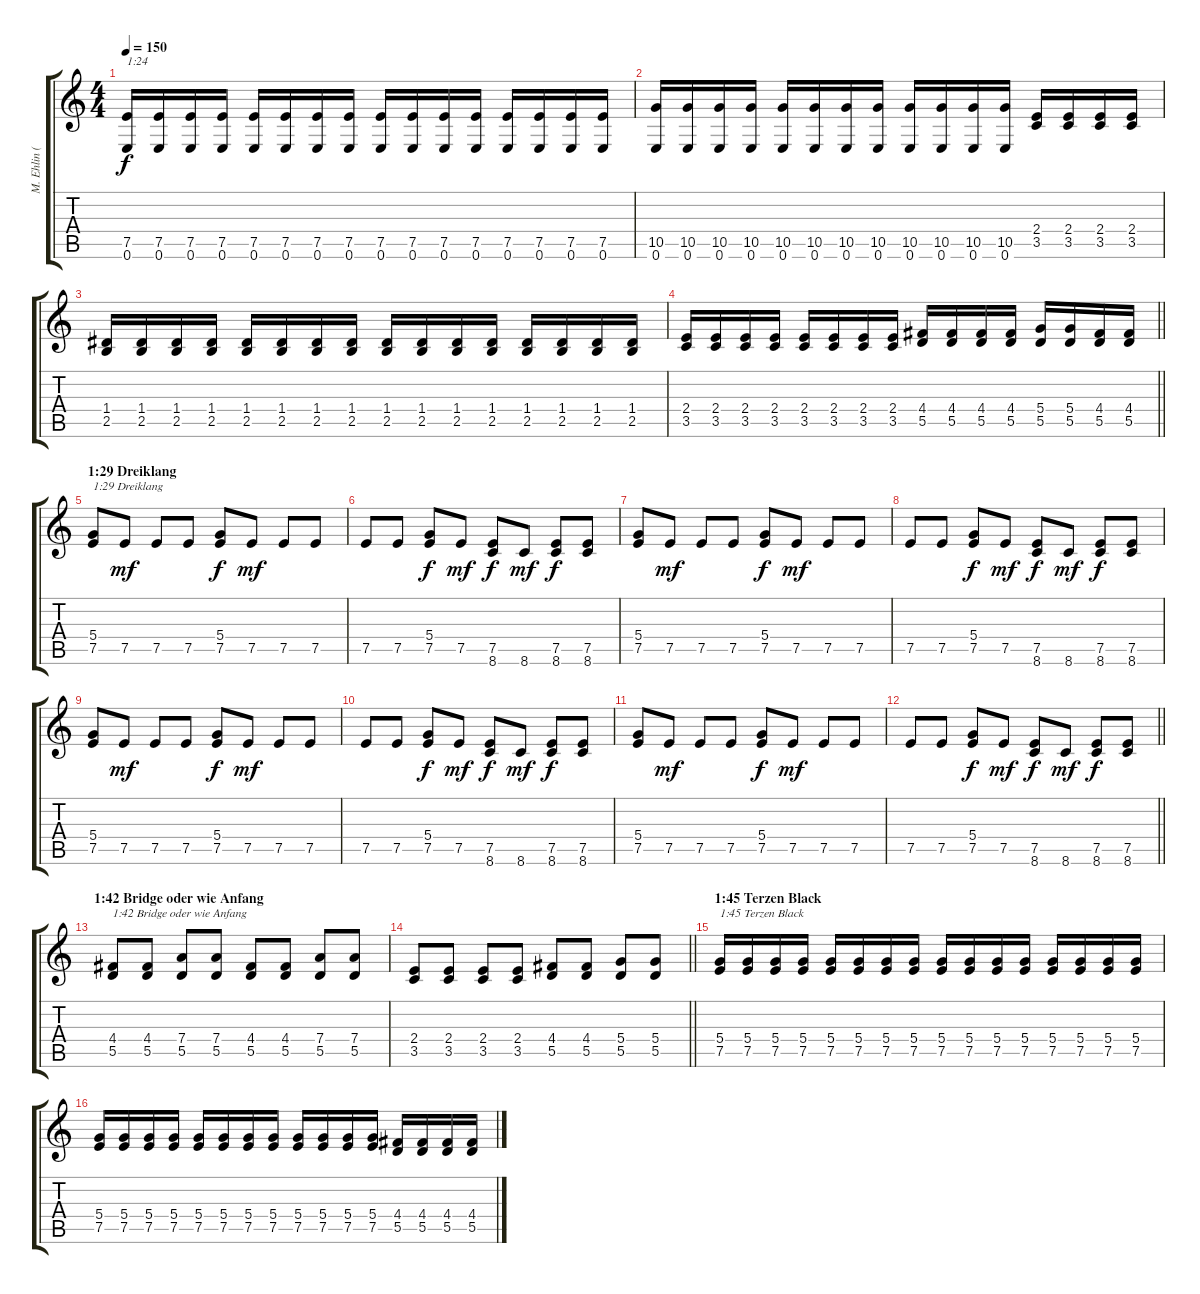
\track ("M. Ehlin (right guitar)" "M. Ehlin (") {instrument distortionguitar}
\staff {score tabs}
\tuning (E4 B3 G3 D3 A2 E2) {hide}
\ts (4 4)
\tempo 150
\clef g2
\ks c
(7.5 0.6).16{txt "1:24" dy f} (7.5 0.6).16 (7.5 0.6).16 (7.5 0.6).16 (7.5 0.6).16 (7.5 0.6).16 (7.5 0.6).16 (7.5 0.6).16 (7.5 0.6).16 (7.5 0.6).16 (7.5 0.6).16 (7.5 0.6).16 (7.5 0.6).16 (7.5 0.6).16 (7.5 0.6).16 (7.5 0.6).16 |
(10.5 0.6).16 (10.5 0.6).16 (10.5 0.6).16 (10.5 0.6).16 (10.5 0.6).16 (10.5 0.6).16 (10.5 0.6).16 (10.5 0.6).16 (10.5 0.6).16 (10.5 0.6).16 (10.5 0.6).16 (10.5 0.6).16 (2.4 3.5).16 (2.4 3.5).16 (2.4 3.5).16 (2.4 3.5).16 |
(1.4 2.5).16 (1.4 2.5).16 (1.4 2.5).16 (1.4 2.5).16 (1.4 2.5).16 (1.4 2.5).16 (1.4 2.5).16 (1.4 2.5).16 (1.4 2.5).16 (1.4 2.5).16 (1.4 2.5).16 (1.4 2.5).16 (1.4 2.5).16 (1.4 2.5).16 (1.4 2.5).16 (1.4 2.5).16 |
\barLineRight lightlight
(2.4 3.5).16 (2.4 3.5).16 (2.4 3.5).16 (2.4 3.5).16 (2.4 3.5).16 (2.4 3.5).16 (2.4 3.5).16 (2.4 3.5).16 (4.4 5.5).16 (4.4 5.5).16 (4.4 5.5).16 (4.4 5.5).16 (5.4 5.5).16 (5.4 5.5).16 (4.4 5.5).16 (4.4 5.5).16 |
\section ("" "1:29 Dreiklang")
(5.4 7.5).8{txt "1:29 Dreiklang"} 7.5.8{dy mf} 7.5.8 7.5.8 (5.4 7.5).8{dy f} 7.5.8{dy mf} 7.5.8 7.5.8 |
7.5.8 7.5.8 (5.4 7.5).8{dy f} 7.5.8{dy mf} (7.5 8.6).8{dy f} 8.6.8{dy mf} (7.5 8.6).8{dy f} (7.5 8.6).8 |
(5.4 7.5).8 7.5.8{dy mf} 7.5.8 7.5.8 (5.4 7.5).8{dy f} 7.5.8{dy mf} 7.5.8 7.5.8 |
7.5.8 7.5.8 (5.4 7.5).8{dy f} 7.5.8{dy mf} (7.5 8.6).8{dy f} 8.6.8{dy mf} (7.5 8.6).8{dy f} (7.5 8.6).8 |
(5.4 7.5).8 7.5.8{dy mf} 7.5.8 7.5.8 (5.4 7.5).8{dy f} 7.5.8{dy mf} 7.5.8 7.5.8 |
7.5.8 7.5.8 (5.4 7.5).8{dy f} 7.5.8{dy mf} (7.5 8.6).8{dy f} 8.6.8{dy mf} (7.5 8.6).8{dy f} (7.5 8.6).8 |
(5.4 7.5).8 7.5.8{dy mf} 7.5.8 7.5.8 (5.4 7.5).8{dy f} 7.5.8{dy mf} 7.5.8 7.5.8 |
\barLineRight lightlight
7.5.8 7.5.8 (5.4 7.5).8{dy f} 7.5.8{dy mf} (7.5 8.6).8{dy f} 8.6.8{dy mf} (7.5 8.6).8{dy f} (7.5 8.6).8 |
\section ("" "1:42 Bridge oder wie Anfang")
(4.4 5.5).8{txt "1:42 Bridge oder wie Anfang"} (4.4 5.5).8 (7.4 5.5).8 (7.4 5.5).8 (4.4 5.5).8 (4.4 5.5).8 (7.4 5.5).8 (7.4 5.5).8 |
\barLineRight lightlight
(2.4 3.5).8 (2.4 3.5).8 (2.4 3.5).8 (2.4 3.5).8 (4.4 5.5).8 (4.4 5.5).8 (5.4 5.5).8 (5.4 5.5).8 |
\section ("" "1:45 Terzen Black")
(5.4 7.5).16{txt "1:45 Terzen Black"} (5.4 7.5).16 (5.4 7.5).16 (5.4 7.5).16 (5.4 7.5).16 (5.4 7.5).16 (5.4 7.5).16 (5.4 7.5).16 (5.4 7.5).16 (5.4 7.5).16 (5.4 7.5).16 (5.4 7.5).16 (5.4 7.5).16 (5.4 7.5).16 (5.4 7.5).16 (5.4 7.5).16 |
(5.4 7.5).16 (5.4 7.5).16 (5.4 7.5).16 (5.4 7.5).16 (5.4 7.5).16 (5.4 7.5).16 (5.4 7.5).16 (5.4 7.5).16 (5.4 7.5).16 (5.4 7.5).16 (5.4 7.5).16 (5.4 7.5).16 (4.4 5.5).16 (4.4 5.5).16 (4.4 5.5).16 (4.4 5.5).16
